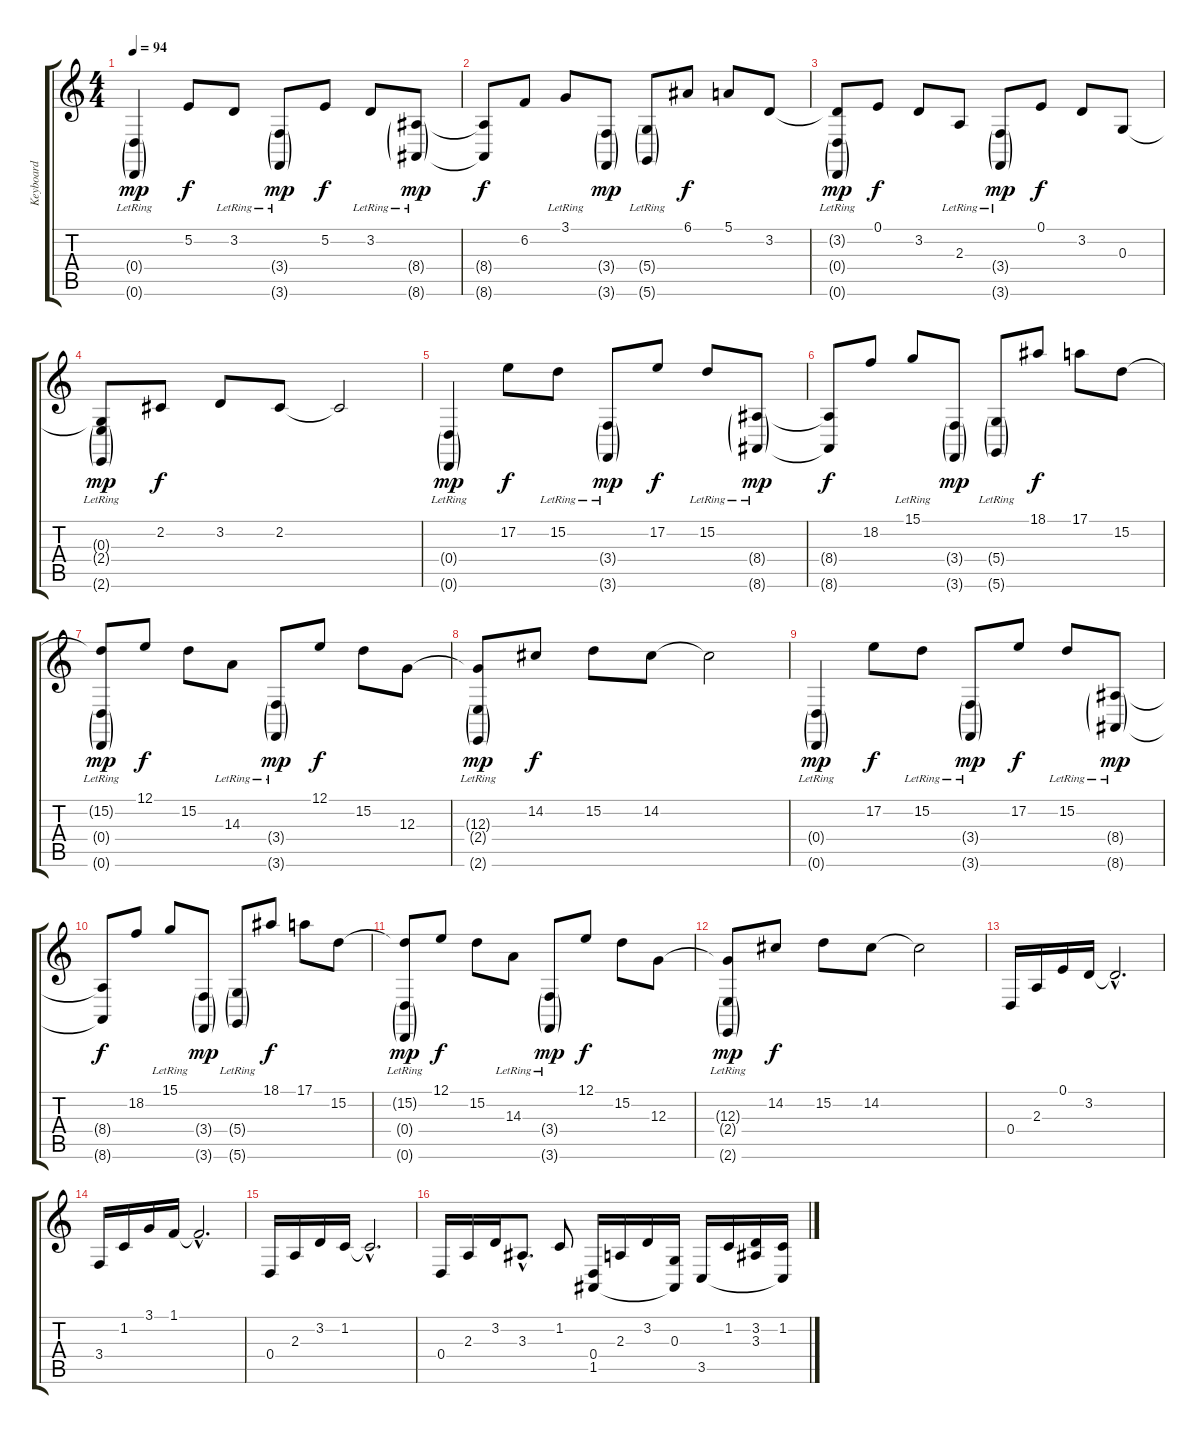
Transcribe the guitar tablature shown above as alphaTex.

\track ("Keyboard" "Keyboard") {instrument acousticgrandpiano}
\staff {score tabs}
\tuning (E4 B3 G3 D3 A2 D2) {hide}
\ts (4 4)
\tempo 94
\clef g2
\ks c
(0.4{g lr} 0.6{g lr}).4{dy mp instrument acousticgrandpiano} 5.2.8{dy f} 3.2{lr}.8 (3.4{g lr} 3.6{g lr}).8{dy mp} 5.2.8{dy f} 3.2{lr}.8 (8.4{g lr} 8.6{g lr}).8{dy mp} |
(8.4{t} 8.6{t}).8{dy f} 6.2.8 3.1{lr}.8 (3.4{g} 3.6{g}).8{dy mp} (5.4{g lr} 5.6{g lr}).8 6.1.8{dy f} 5.1.8 3.2.8 |
(3.2{t} 0.4{g lr} 0.6{g lr}).8{dy mp} 0.1.8{dy f} 3.2.8 2.3{lr}.8 (3.4{g lr} 3.6{g lr}).8{dy mp} 0.1.8{dy f} 3.2.8 0.3.8 |
(0.3{t} 2.4{g lr} 2.6{g lr}).8{dy mp} 2.2.8{dy f} 3.2.8 2.2.8 2.2{t}.2 |
(0.4{g lr} 0.6{g lr}).4{dy mp} 17.2.8{dy f} 15.2{lr}.8 (3.4{g lr} 3.6{g lr}).8{dy mp} 17.2.8{dy f} 15.2{lr}.8 (8.4{g lr} 8.6{g lr}).8{dy mp} |
(8.4{t} 8.6{t}).8{dy f} 18.2.8 15.1{lr}.8 (3.4{g} 3.6{g}).8{dy mp} (5.4{g lr} 5.6{g lr}).8 18.1.8{dy f} 17.1.8 15.2.8 |
(15.2{t} 0.4{g lr} 0.6{g lr}).8{dy mp} 12.1.8{dy f} 15.2.8 14.3{lr}.8 (3.4{g lr} 3.6{g lr}).8{dy mp} 12.1.8{dy f} 15.2.8 12.3.8 |
(12.3{t} 2.4{g lr} 2.6{g lr}).8{dy mp} 14.2.8{dy f} 15.2.8 14.2.8 14.2{t}.2 |
(0.4{g lr} 0.6{g lr}).4{dy mp} 17.2.8{dy f} 15.2{lr}.8 (3.4{g lr} 3.6{g lr}).8{dy mp} 17.2.8{dy f} 15.2{lr}.8 (8.4{g lr} 8.6{g lr}).8{dy mp} |
(8.4{t} 8.6{t}).8{dy f} 18.2.8 15.1{lr}.8 (3.4{g} 3.6{g}).8{dy mp} (5.4{g lr} 5.6{g lr}).8 18.1.8{dy f} 17.1.8 15.2.8 |
(15.2{t} 0.4{g lr} 0.6{g lr}).8{dy mp} 12.1.8{dy f} 15.2.8 14.3{lr}.8 (3.4{g lr} 3.6{g lr}).8{dy mp} 12.1.8{dy f} 15.2.8 12.3.8 |
(12.3{t} 2.4{g lr} 2.6{g lr}).8{dy mp} 14.2.8{dy f} 15.2.8 14.2.8 14.2{t}.2 |
0.4.16 2.3.16 0.1.16 3.2.16 3.2{hac t}.2{d} |
3.4.16 1.2.16 3.1.16 1.1.16 1.1{hac t}.2{d} |
0.4.16 2.3.16 3.2.16 1.2.16 1.2{hac t}.2{d} |
0.4.16 2.3.16 3.2.16 3.3{hac}.8{d} 1.2.8 (0.4 1.5).16 2.3.16 3.2.16 (0.3 1.5{t}).16 3.5.16 1.2.16 (3.2 3.3).16 (1.2 3.5{t}).16
